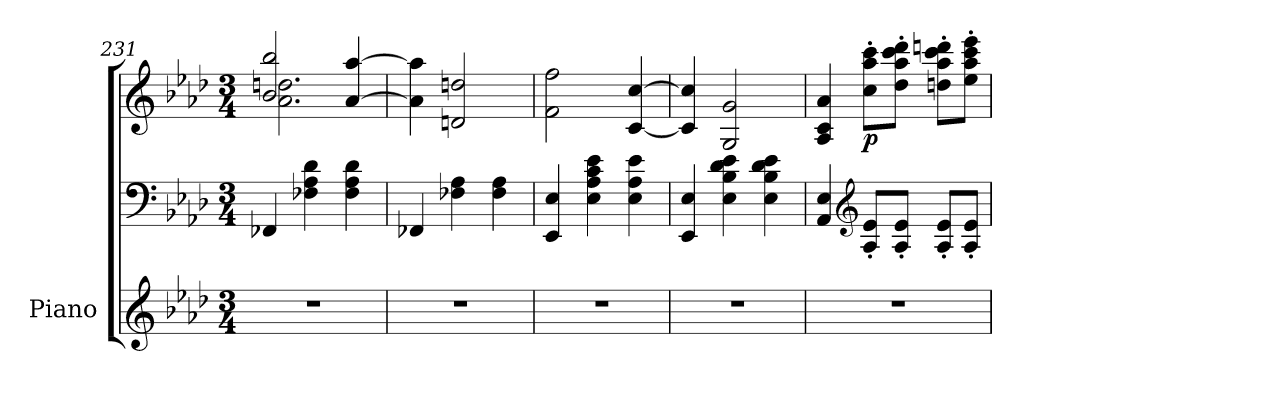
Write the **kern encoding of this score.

**kern	**kern	**kern	**dynam
*part1	*part1	*part1	*part1
*staff3	*staff2	*staff1	*staff1/2/3
*I"Piano	*	*	*
*I'Pno.	*	*	*
*clefG2	*clefF4	*clefG2	*
*k[b-e-a-d-]	*k[b-e-a-d-]	*k[b-e-a-d-]	*
*M3/4	*M3/4	*M3/4	*
=231	=231	=231	=231
*	*	*^	*
2.r	4FF-X/	2b-/ 2bb-/	2.a-\ 2.ddn\	.
.	4F-X\ 4A-\ 4d-\	.	.	.
.	4F-\ 4A-\ 4d-\	[4a-/ [4aa-/	.	.
*	*	*v	*v	*
!!LO:LB:g=z
=232	=232	=232	=232
2.r	4FF-X/	4a-\] 4aa-\]	.
.	4F-X\ 4A-\	2dn/ 2ddn/	.
.	4F-\ 4A-\	.	.
=233	=233	=233	=233
2.r	4EE-/ 4E-/	2f\ 2ff\	.
.	4E-\ 4A-\ 4c\ 4e-\	.	.
.	4E-\ 4A-\ 4e-\	[4c/ [4cc/	.
=234	=234	=234	=234
2.r	4EE-/ 4E-/	4c/] 4cc/]	.
.	4E-\ 4B-\ 4d-\ 4e-\	2G/ 2g/	.
.	4E-\ 4B-\ 4d-\ 4e-\	.	.
=235	=235	=235	=235
2.r	4AA-/ 4E-/	4A-/ 4c/ 4a-/	.
*	*clefG2	*	*
!	!	!	!LO:DY:b
.	8A-/' 8e-/'L	8cc\' 8aa-\' 8ccc\'L	p
.	8A-/' 8e-/'J	8dd-\' 8aa-\' 8ccc\' 8ddd-\'J	.
.	8A-/' 8e-/'L	8ddn\' 8aa-\' 8ccc\' 8dddn\'L	.
.	8A-/' 8e-/'J	8ee-\' 8aa-\' 8ccc\' 8eee-\'J	.
=	=	=	=
*-	*-	*-	*-
